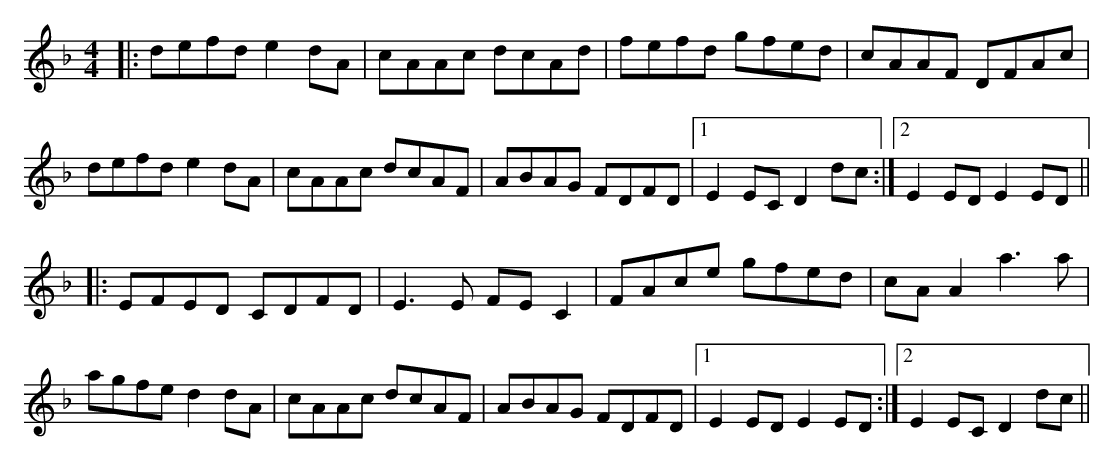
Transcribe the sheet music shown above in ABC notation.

X:1
M:4/4
K:Dmin
|:defd e2dA|cAAc dcAd|fefd gfed|cAAF DFAc|
defd e2dA|cAAc dcAF|ABAG FDFD|1 E2EC D2dc:|2 E2ED E2ED||
|:EFED CDFD|E3E FEC2|FAce gfed|cAA2 a3a|
agfe d2dA|cAAc dcAF|ABAG FDFD|1 E2ED E2ED:|2 E2EC D2dc||
